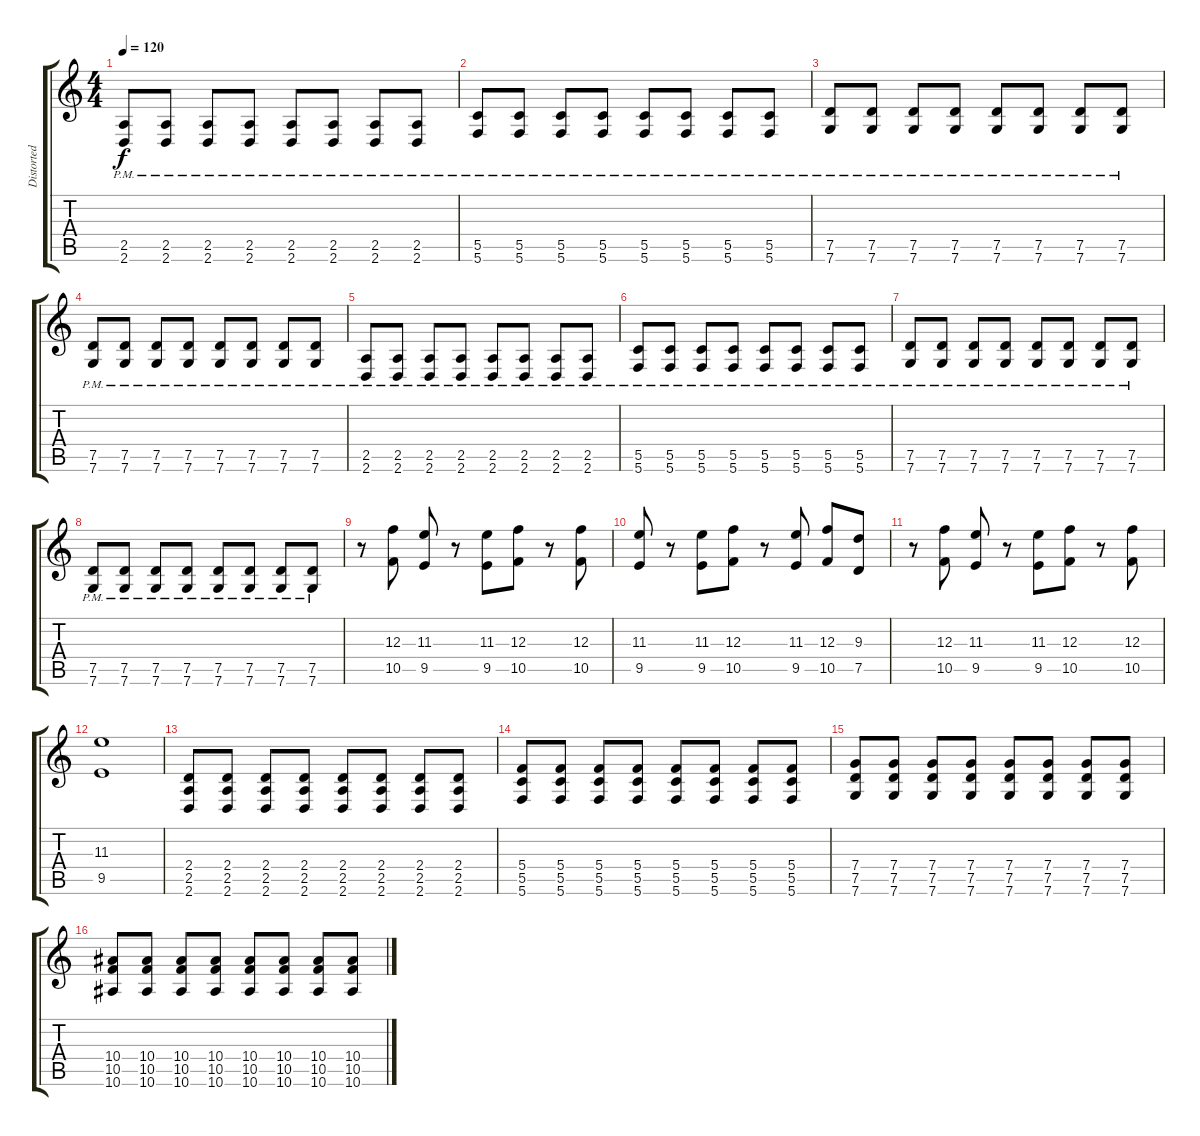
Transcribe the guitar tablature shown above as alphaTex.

\track ("Distorted Guitar" "Distorted ") {instrument distortionguitar}
\staff {score tabs}
\tuning (D4 A3 F3 C3 G2 C2) {hide}
\ts (4 4)
\tempo 120
\clef g2
\ks c
(2.5{pm} 2.6{pm}).8{dy f} (2.5{pm} 2.6{pm}).8 (2.5{pm} 2.6{pm}).8 (2.5{pm} 2.6{pm}).8 (2.5{pm} 2.6{pm}).8 (2.5{pm} 2.6{pm}).8 (2.5{pm} 2.6{pm}).8 (2.5{pm} 2.6{pm}).8 |
(5.5{pm} 5.6{pm}).8 (5.5{pm} 5.6{pm}).8 (5.5{pm} 5.6{pm}).8 (5.5{pm} 5.6{pm}).8 (5.5{pm} 5.6{pm}).8 (5.5{pm} 5.6{pm}).8 (5.5{pm} 5.6{pm}).8 (5.5{pm} 5.6{pm}).8 |
(7.5{pm} 7.6{pm}).8 (7.5{pm} 7.6{pm}).8 (7.5{pm} 7.6{pm}).8 (7.5{pm} 7.6{pm}).8 (7.5{pm} 7.6{pm}).8 (7.5{pm} 7.6{pm}).8 (7.5{pm} 7.6{pm}).8 (7.5{pm} 7.6{pm}).8 |
(7.5{pm} 7.6{pm}).8 (7.5{pm} 7.6{pm}).8 (7.5{pm} 7.6{pm}).8 (7.5{pm} 7.6{pm}).8 (7.5{pm} 7.6{pm}).8 (7.5{pm} 7.6{pm}).8 (7.5{pm} 7.6{pm}).8 (7.5{pm} 7.6{pm}).8 |
(2.5{pm} 2.6{pm}).8 (2.5{pm} 2.6{pm}).8 (2.5{pm} 2.6{pm}).8 (2.5{pm} 2.6{pm}).8 (2.5{pm} 2.6{pm}).8 (2.5{pm} 2.6{pm}).8 (2.5{pm} 2.6{pm}).8 (2.5{pm} 2.6{pm}).8 |
(5.5{pm} 5.6{pm}).8 (5.5{pm} 5.6{pm}).8 (5.5{pm} 5.6{pm}).8 (5.5{pm} 5.6{pm}).8 (5.5{pm} 5.6{pm}).8 (5.5{pm} 5.6{pm}).8 (5.5{pm} 5.6{pm}).8 (5.5{pm} 5.6{pm}).8 |
(7.5{pm} 7.6{pm}).8 (7.5{pm} 7.6{pm}).8 (7.5{pm} 7.6{pm}).8 (7.5{pm} 7.6{pm}).8 (7.5{pm} 7.6{pm}).8 (7.5{pm} 7.6{pm}).8 (7.5{pm} 7.6{pm}).8 (7.5{pm} 7.6{pm}).8 |
(7.5{pm} 7.6{pm}).8 (7.5{pm} 7.6{pm}).8 (7.5{pm} 7.6{pm}).8 (7.5{pm} 7.6{pm}).8 (7.5{pm} 7.6{pm}).8 (7.5{pm} 7.6{pm}).8 (7.5{pm} 7.6{pm}).8 (7.5{pm} 7.6{pm}).8 |
r.8 (12.3 10.5).8 (11.3 9.5).8 r.8 (11.3 9.5).8 (12.3 10.5).8 r.8 (12.3 10.5).8 |
(11.3 9.5).8 r.8 (11.3 9.5).8 (12.3 10.5).8 r.8 (11.3 9.5).8 (12.3 10.5).8 (9.3 7.5).8 |
r.8 (12.3 10.5).8 (11.3 9.5).8 r.8 (11.3 9.5).8 (12.3 10.5).8 r.8 (12.3 10.5).8 |
(11.3 9.5).1 |
(2.4 2.5 2.6).8 (2.4 2.5 2.6).8 (2.4 2.5 2.6).8 (2.4 2.5 2.6).8 (2.4 2.5 2.6).8 (2.4 2.5 2.6).8 (2.4 2.5 2.6).8 (2.4 2.5 2.6).8 |
(5.4 5.5 5.6).8 (5.4 5.5 5.6).8 (5.4 5.5 5.6).8 (5.4 5.5 5.6).8 (5.4 5.5 5.6).8 (5.4 5.5 5.6).8 (5.4 5.5 5.6).8 (5.4 5.5 5.6).8 |
(7.4 7.5 7.6).8 (7.4 7.5 7.6).8 (7.4 7.5 7.6).8 (7.4 7.5 7.6).8 (7.4 7.5 7.6).8 (7.4 7.5 7.6).8 (7.4 7.5 7.6).8 (7.4 7.5 7.6).8 |
(10.4 10.5 10.6).8 (10.4 10.5 10.6).8 (10.4 10.5 10.6).8 (10.4 10.5 10.6).8 (10.4 10.5 10.6).8 (10.4 10.5 10.6).8 (10.4 10.5 10.6).8 (10.4 10.5 10.6).8
